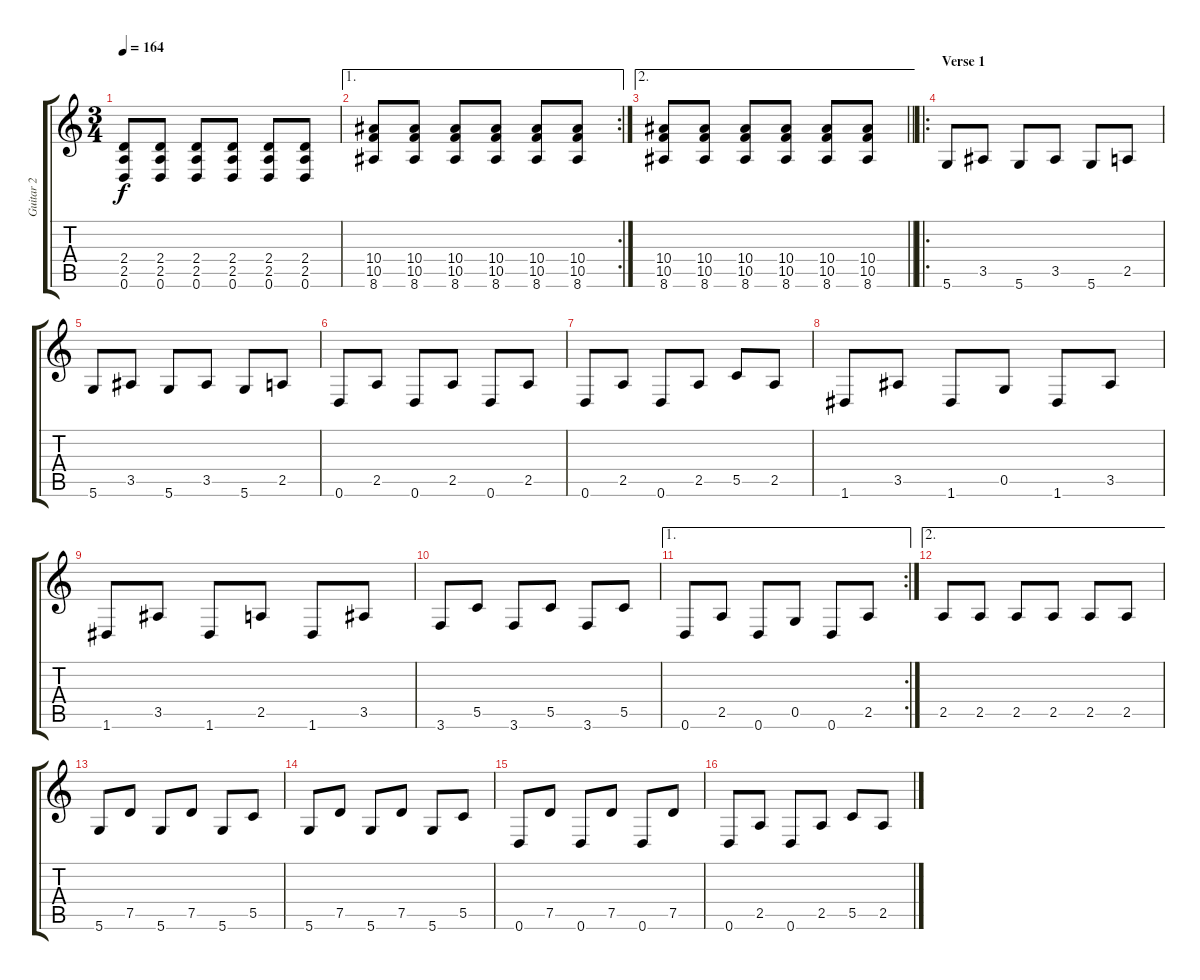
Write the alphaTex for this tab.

\track ("Guitar 2" "Guitar 2") {instrument distortionguitar}
\staff {score tabs}
\tuning (D4 A3 F3 C3 G2 D2) {hide}
\ts (3 4)
\tempo 164
\clef g2
\ks c
(2.4 2.5 0.6).8{dy f} (2.4 2.5 0.6).8 (2.4 2.5 0.6).8 (2.4 2.5 0.6).8 (2.4 2.5 0.6).8 (2.4 2.5 0.6).8 |
\ae 1
\rc 2
(10.4 10.5 8.6).8 (10.4 10.5 8.6).8 (10.4 10.5 8.6).8 (10.4 10.5 8.6).8 (10.4 10.5 8.6).8 (10.4 10.5 8.6).8 |
\ae 2
\barLineRight lightlight
(10.4 10.5 8.6).8 (10.4 10.5 8.6).8 (10.4 10.5 8.6).8 (10.4 10.5 8.6).8 (10.4 10.5 8.6).8 (10.4 10.5 8.6).8 |
\ro
\section ("" "Verse 1")
5.6.8 3.5.8 5.6.8 3.5.8 5.6.8 2.5.8 |
5.6.8 3.5.8 5.6.8 3.5.8 5.6.8 2.5.8 |
0.6.8 2.5.8 0.6.8 2.5.8 0.6.8 2.5.8 |
0.6.8 2.5.8 0.6.8 2.5.8 5.5.8 2.5.8 |
1.6.8 3.5.8 1.6.8 0.5.8 1.6.8 3.5.8 |
1.6.8 3.5.8 1.6.8 2.5.8 1.6.8 3.5.8 |
3.6.8 5.5.8 3.6.8 5.5.8 3.6.8 5.5.8 |
\ae 1
\rc 2
0.6.8 2.5.8 0.6.8 0.5.8 0.6.8 2.5.8 |
\ae 2
2.5.8 2.5.8 2.5.8 2.5.8 2.5.8 2.5.8 |
5.6.8{volume 15} 7.5.8 5.6.8 7.5.8 5.6.8 5.5.8 |
5.6.8 7.5.8 5.6.8 7.5.8 5.6.8 5.5.8 |
0.6.8 7.5.8 0.6.8 7.5.8 0.6.8 7.5.8 |
0.6.8 2.5.8 0.6.8 2.5.8 5.5.8 2.5.8
